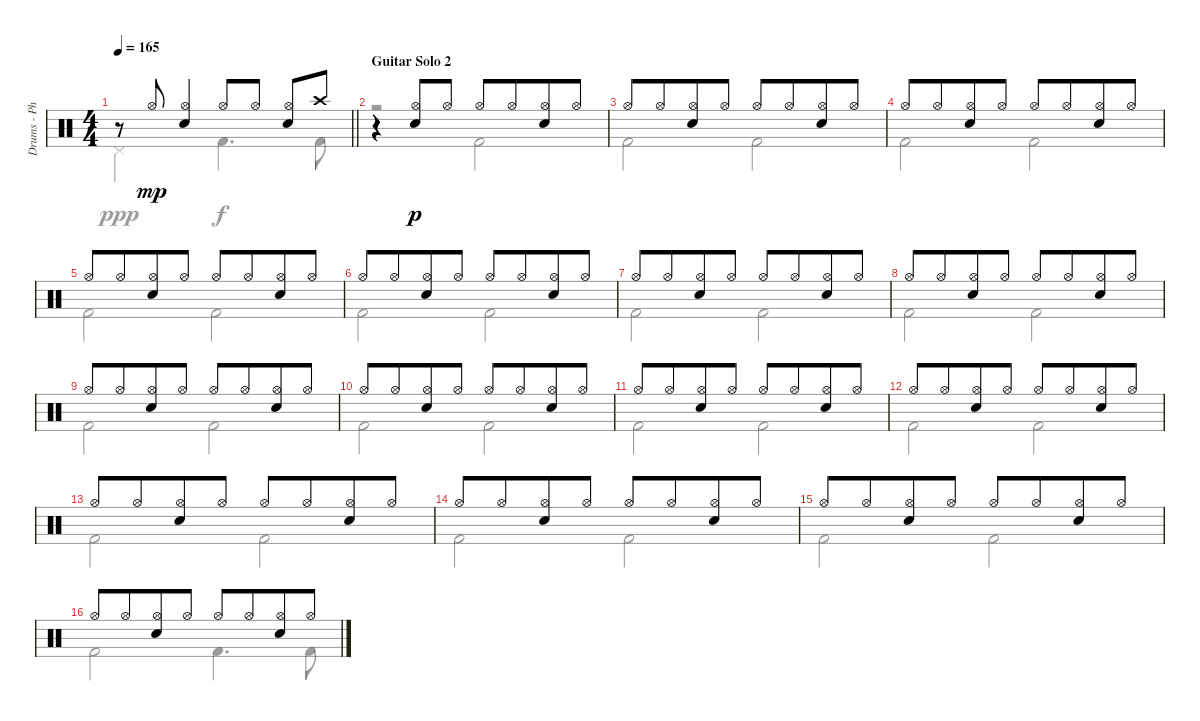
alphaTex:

\track ("Drums - Phil Rudd" "Drums - Ph") {instrument percussion}
\staff {score}
\articulation defaults
\voice
\ts (4 4)
\tempo 165
\clef neutral
\barLineRight lightlight
\ks c
r.8{dy p} "Hi-Hat (open)".8{dy mp} ("Electric Snare (hit)" "Hi-Hat (open)").4 "Hi-Hat (open)".8 "Hi-Hat (open)".8 ("Electric Snare (hit)" "Hi-Hat (open)").8 "Crash high (hit)".8 |
\section ("" "Guitar Solo 2")
r.4 ("Hi-Hat (open)" "Electric Snare (hit)").8{dy p} "Hi-Hat (open)".8 "Hi-Hat (open)".8 "Hi-Hat (open)".8{beam merge} ("Hi-Hat (open)" "Electric Snare (hit)").8 "Hi-Hat (open)".8 |
"Hi-Hat (open)".8 "Hi-Hat (open)".8{beam merge} ("Hi-Hat (open)" "Electric Snare (hit)").8 "Hi-Hat (open)".8 "Hi-Hat (open)".8 "Hi-Hat (open)".8{beam merge} ("Hi-Hat (open)" "Electric Snare (hit)").8 "Hi-Hat (open)".8 |
"Hi-Hat (open)".8 "Hi-Hat (open)".8{beam merge} ("Hi-Hat (open)" "Electric Snare (hit)").8 "Hi-Hat (open)".8 "Hi-Hat (open)".8 "Hi-Hat (open)".8{beam merge} ("Hi-Hat (open)" "Electric Snare (hit)").8 "Hi-Hat (open)".8 |
"Hi-Hat (open)".8 "Hi-Hat (open)".8{beam merge} ("Hi-Hat (open)" "Electric Snare (hit)").8 "Hi-Hat (open)".8 "Hi-Hat (open)".8 "Hi-Hat (open)".8{beam merge} ("Hi-Hat (open)" "Electric Snare (hit)").8 "Hi-Hat (open)".8 |
"Hi-Hat (open)".8 "Hi-Hat (open)".8{beam merge} ("Hi-Hat (open)" "Electric Snare (hit)").8 "Hi-Hat (open)".8 "Hi-Hat (open)".8 "Hi-Hat (open)".8{beam merge} ("Hi-Hat (open)" "Electric Snare (hit)").8 "Hi-Hat (open)".8 |
"Hi-Hat (open)".8 "Hi-Hat (open)".8{beam merge} ("Hi-Hat (open)" "Electric Snare (hit)").8 "Hi-Hat (open)".8 "Hi-Hat (open)".8 "Hi-Hat (open)".8{beam merge} ("Hi-Hat (open)" "Electric Snare (hit)").8 "Hi-Hat (open)".8 |
"Hi-Hat (open)".8 "Hi-Hat (open)".8{beam merge} ("Hi-Hat (open)" "Electric Snare (hit)").8 "Hi-Hat (open)".8 "Hi-Hat (open)".8 "Hi-Hat (open)".8{beam merge} ("Hi-Hat (open)" "Electric Snare (hit)").8 "Hi-Hat (open)".8 |
"Hi-Hat (open)".8 "Hi-Hat (open)".8{beam merge} ("Hi-Hat (open)" "Electric Snare (hit)").8 "Hi-Hat (open)".8 "Hi-Hat (open)".8 "Hi-Hat (open)".8{beam merge} ("Hi-Hat (open)" "Electric Snare (hit)").8 "Hi-Hat (open)".8 |
"Hi-Hat (open)".8 "Hi-Hat (open)".8{beam merge} ("Hi-Hat (open)" "Electric Snare (hit)").8 "Hi-Hat (open)".8 "Hi-Hat (open)".8 "Hi-Hat (open)".8{beam merge} ("Hi-Hat (open)" "Electric Snare (hit)").8 "Hi-Hat (open)".8 |
"Hi-Hat (open)".8 "Hi-Hat (open)".8{beam merge} ("Hi-Hat (open)" "Electric Snare (hit)").8 "Hi-Hat (open)".8 "Hi-Hat (open)".8 "Hi-Hat (open)".8{beam merge} ("Hi-Hat (open)" "Electric Snare (hit)").8 "Hi-Hat (open)".8 |
"Hi-Hat (open)".8 "Hi-Hat (open)".8{beam merge} ("Hi-Hat (open)" "Electric Snare (hit)").8 "Hi-Hat (open)".8 "Hi-Hat (open)".8 "Hi-Hat (open)".8{beam merge} ("Hi-Hat (open)" "Electric Snare (hit)").8 "Hi-Hat (open)".8 |
"Hi-Hat (open)".8 "Hi-Hat (open)".8{beam merge} ("Hi-Hat (open)" "Electric Snare (hit)").8 "Hi-Hat (open)".8 "Hi-Hat (open)".8 "Hi-Hat (open)".8{beam merge} ("Hi-Hat (open)" "Electric Snare (hit)").8 "Hi-Hat (open)".8 |
"Hi-Hat (open)".8 "Hi-Hat (open)".8{beam merge} ("Hi-Hat (open)" "Electric Snare (hit)").8 "Hi-Hat (open)".8 "Hi-Hat (open)".8 "Hi-Hat (open)".8{beam merge} ("Hi-Hat (open)" "Electric Snare (hit)").8 "Hi-Hat (open)".8 |
"Hi-Hat (open)".8 "Hi-Hat (open)".8{beam merge} ("Hi-Hat (open)" "Electric Snare (hit)").8 "Hi-Hat (open)".8 "Hi-Hat (open)".8 "Hi-Hat (open)".8{beam merge} ("Hi-Hat (open)" "Electric Snare (hit)").8 "Hi-Hat (open)".8 |
"Hi-Hat (open)".8 "Hi-Hat (open)".8{beam merge} ("Hi-Hat (open)" "Electric Snare (hit)").8 "Hi-Hat (open)".8 "Hi-Hat (open)".8 "Hi-Hat (open)".8{beam merge} ("Hi-Hat (open)" "Electric Snare (hit)").8 "Hi-Hat (open)".8
\voice
\clef neutral
\ottava regular
\simile none
\barLineRight lightlight
\ks c "Pedal Hi-Hat (hit)".2{dy ppp} "Kick (hit) 2".4{d dy f} "Kick (hit) 2".8
|
r.2 "Kick (hit) 2".2 |
"Kick (hit) 2".2 "Kick (hit) 2".2 |
"Kick (hit) 2".2 "Kick (hit) 2".2 |
"Kick (hit) 2".2 "Kick (hit) 2".2 |
"Kick (hit) 2".2 "Kick (hit) 2".2 |
"Kick (hit) 2".2 "Kick (hit) 2".2 |
"Kick (hit) 2".2 "Kick (hit) 2".2 |
"Kick (hit) 2".2 "Kick (hit) 2".2 |
"Kick (hit) 2".2 "Kick (hit) 2".2 |
"Kick (hit) 2".2 "Kick (hit) 2".2 |
"Kick (hit) 2".2 "Kick (hit) 2".2 |
"Kick (hit) 2".2 "Kick (hit) 2".2 |
"Kick (hit) 2".2 "Kick (hit) 2".2 |
"Kick (hit) 2".2 "Kick (hit) 2".2 |
"Kick (hit) 2".2 "Kick (hit) 2".4{d} "Kick (hit) 2".8
